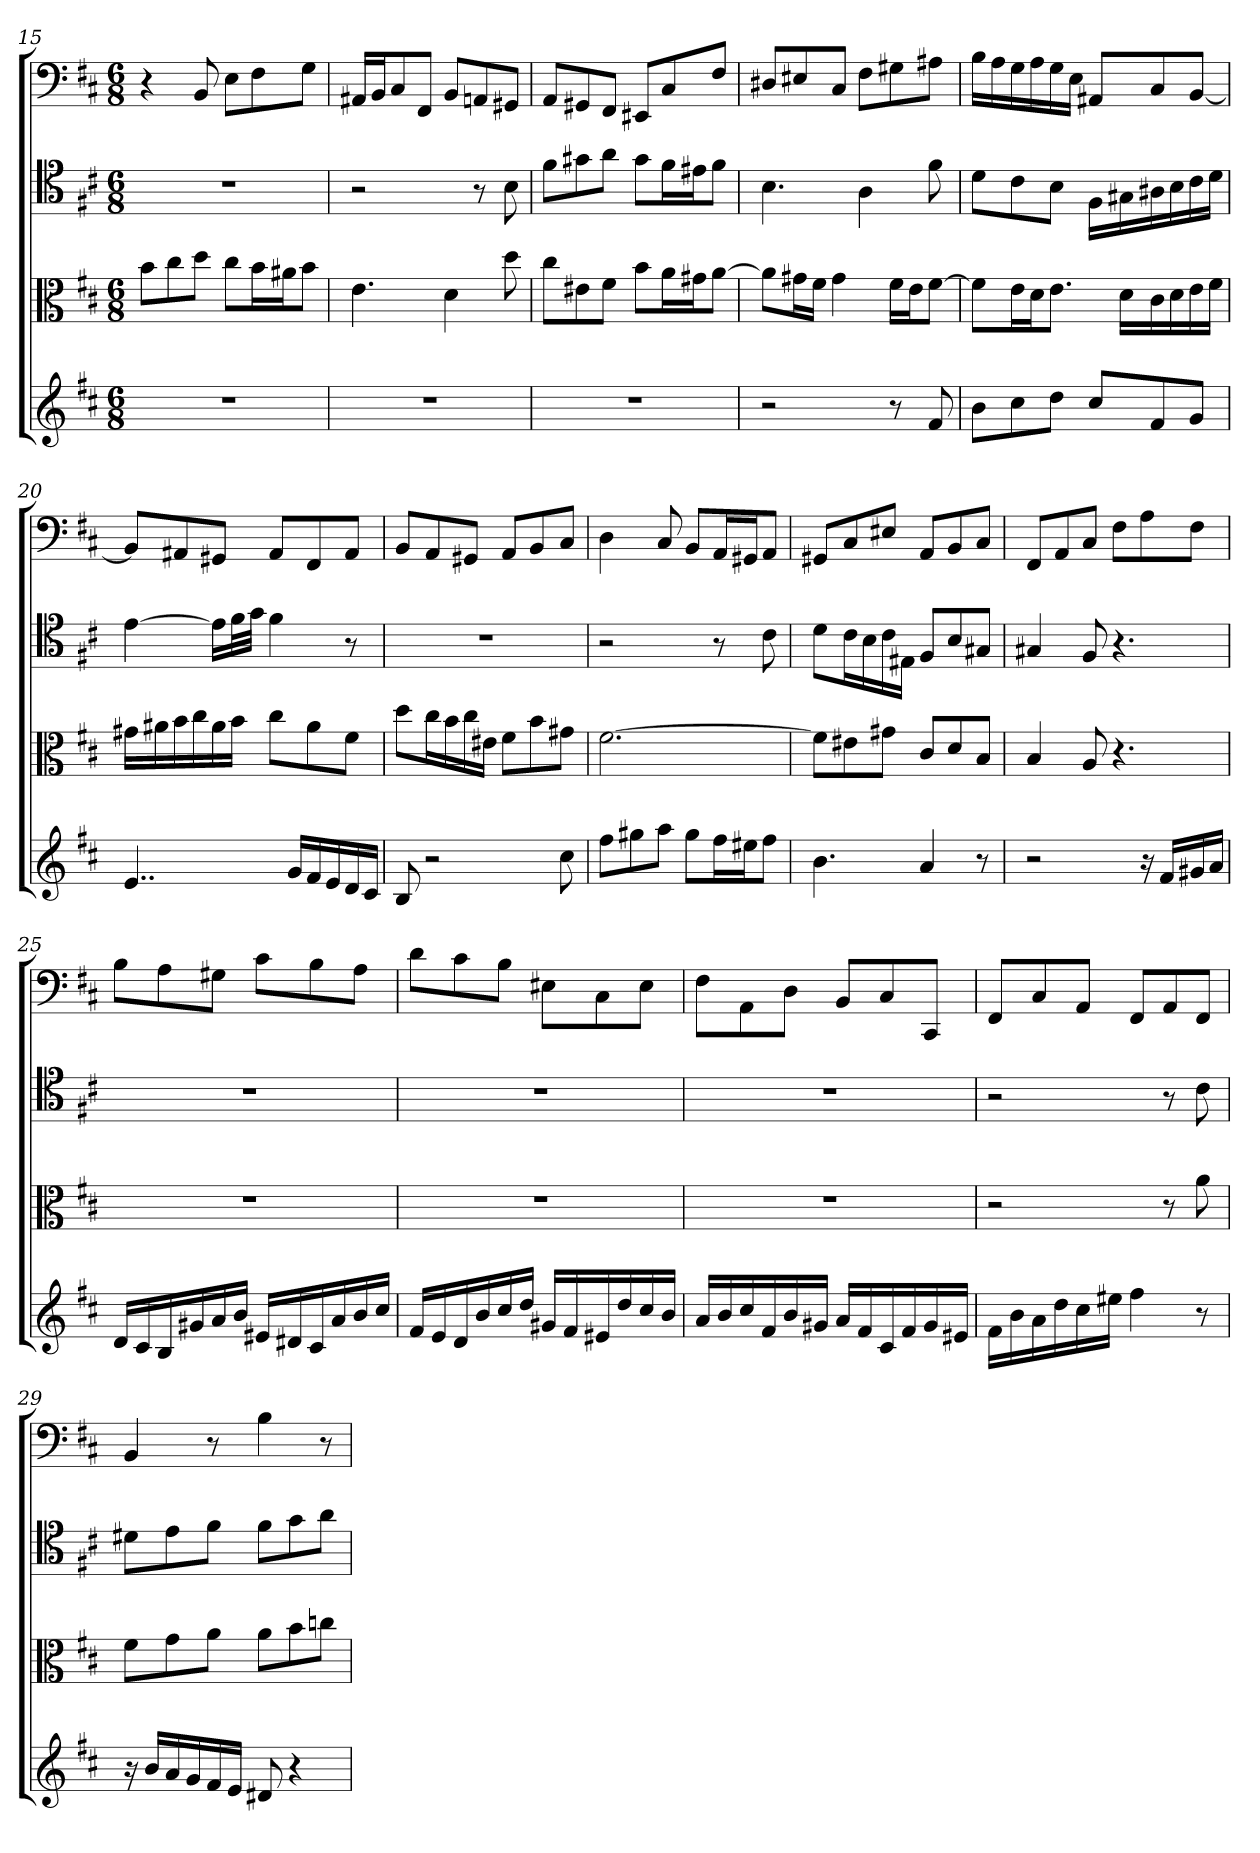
**kern	**kern	**kern	**kern
*part4	*part3	*part2	*part1
*staff4	*staff3	*staff2	*staff1
*	*clefC3	*clefC4	*clefF4
*k[f#c#]	*k[f#c#]	*k[f#c#]	*k[f#c#]
*b:	*b:	*b:	*b:
*M6/8	*M6/8	*M6/8	*M6/8
=15	=15	=15	=15
2.r	8b\L	2.r	4r
.	8cc#\	.	.
.	8dd\J	.	8BB
.	8cc#\L	.	8E\L
.	16b\L	.	8F#\
.	16a#X\J	.	.
.	8b\J	.	8G\J
=16	=16	=16	=16
2.r	4.e	2r	16AA#X/LL
.	.	.	16BB/J
.	.	.	8C#/
.	.	.	8FF#/J
.	4d	.	8BB/L
.	.	8r	8AAn/
.	8dd	8B	8GG#X/J
=17	=17	=17	=17
2.r	8cc#\L	8f#\L	8AA/L
.	8e#X\	8g#X\	8GG#X/
.	8f#\J	8a\J	8FF#/J
.	8b\L	8g#\L	8EE#X/L
.	16a\L	16f#\L	8C#/
.	16g#X\J	16e#X\J	.
.	[8a\J	8f#\J	8F#/J
=18	=18	=18	=18
2r	8a\L]	4.B	8D#X/L
.	16g#X\L	.	8E#X/
.	16f#\JJ	.	.
.	4g#	.	8C#/J
.	.	4A	8F#\L
8r	16f#\LL	.	8G#X\
.	16e\J	.	.
8f#	[8f#\J	8f#	8A#X\J
=19	=19	=19	=19
8bL	8f#\L]	8d\L	16B\LL
.	.	.	16A\
8cc#	16e\L	8c#\	16G\
.	16d\J	.	16A\
8ddJ	8.e\J	8B\J	16G\
.	.	.	16E\JJ
8cc#L	.	16F#\LL	8AA#X/L
.	16d\LL	16G#X\	.
8f#	16c#\	16A#X\	8C#/
.	16d\	16B\	.
8gJ	16e\	16c#\	[8BB/J
.	16f#\JJ	16d\JJ	.
=20	=20	=20	=20
4..e	16g#X\LL	[4e	8BB/L]
.	16a#X\	.	.
.	16b\	.	8AA#X/
.	16cc#\	.	.
.	16a#\	16e\LL]	8GG#X/J
.	16b\JJ	32f#\L	.
.	.	32g\JJJ	.
.	8cc#\L	4f#	8AA#/L
16gLL	.	.	.
16f#	8a#\	.	8FF#/
16e	.	.	.
16d	8f#\J	8r	8AA#/J
16c#JJ	.	.	.
=21	=21	=21	=21
8B	8dd\L	2.r	8BB/L
2r	16cc#\L	.	8AA/
.	16b\	.	.
.	16cc#\	.	8GG#X/J
.	16e#X\JJ	.	.
.	8f#\L	.	8AA/L
.	8b\	.	8BB/
8cc#	8g#X\J	.	8C#/J
=22	=22	=22	=22
8ff#L	[2.f#	2r	4D
8gg#X	.	.	.
8aaJ	.	.	8C#
8gg#L	.	.	8BB/L
16ff#L	.	8r	16AA/L
16ee#XJ	.	.	16GG#X/J
8ff#J	.	8c#	8AA/J
=23	=23	=23	=23
4.b	8f#\L]	8d\L	8GG#X/L
.	8e#X\	16c#\L	8C#/
.	.	16B\	.
.	8g#X\J	16c#\	8E#X/J
.	.	16E#X\JJ	.
4a	8c#/L	8F#/L	8AA/L
.	8d/	8B/	8BB/
8r	8B/J	8G#X/J	8C#/J
=24	=24	=24	=24
2r	4B	4G#X	8FF#/L
.	.	.	8AA/
.	8A	8F#	8C#/J
.	4.r	4.r	8F#\L
16r	.	.	8A\
16f#LL	.	.	.
16g#X	.	.	8F#\J
16aJJ	.	.	.
=25	=25	=25	=25
16dLL	2.r	2.r	8B\L
16c#	.	.	.
16B	.	.	8A\
16g#X	.	.	.
16a	.	.	8G#X\J
16bJJ	.	.	.
16e#XLL	.	.	8c#\L
16d#X	.	.	.
16c#	.	.	8B\
16a	.	.	.
16b	.	.	8A\J
16cc#JJ	.	.	.
=26	=26	=26	=26
16f#LL	2.r	2.r	8d\L
16e	.	.	.
16d	.	.	8c#\
16b	.	.	.
16cc#	.	.	8B\J
16ddJJ	.	.	.
16g#XLL	.	.	8E#X\L
16f#	.	.	.
16e#X	.	.	8C#\
16dd	.	.	.
16cc#	.	.	8E#\J
16bJJ	.	.	.
=27	=27	=27	=27
16aLL	2.r	2.r	8F#\L
16b	.	.	.
16cc#	.	.	8AA\
16f#	.	.	.
16b	.	.	8D\J
16g#XJJ	.	.	.
16aLL	.	.	8BB/L
16f#	.	.	.
16c#	.	.	8C#/
16f#	.	.	.
16g#	.	.	8CC#/J
16e#XJJ	.	.	.
=28	=28	=28	=28
16f#LL	2r	2r	8FF#/L
16b	.	.	.
16a	.	.	8C#/
16dd	.	.	.
16cc#	.	.	8AA/J
16ee#XJJ	.	.	.
4ff#	.	.	8FF#/L
.	8r	8r	8AA/
8r	8a	8c#	8FF#/J
=29	=29	=29	=29
16r	8f#\L	8d#X\L	4BB
16bLL	.	.	.
16a	8g\	8e\	.
16g	.	.	.
16f#	8a\J	8f#\J	8r
16eJJ	.	.	.
8d#X	8a\L	8f#\L	4B
4r	8b\	8g\	.
.	8ccn\J	8a\J	8r
=	=	=	=
*-	*-	*-	*-
